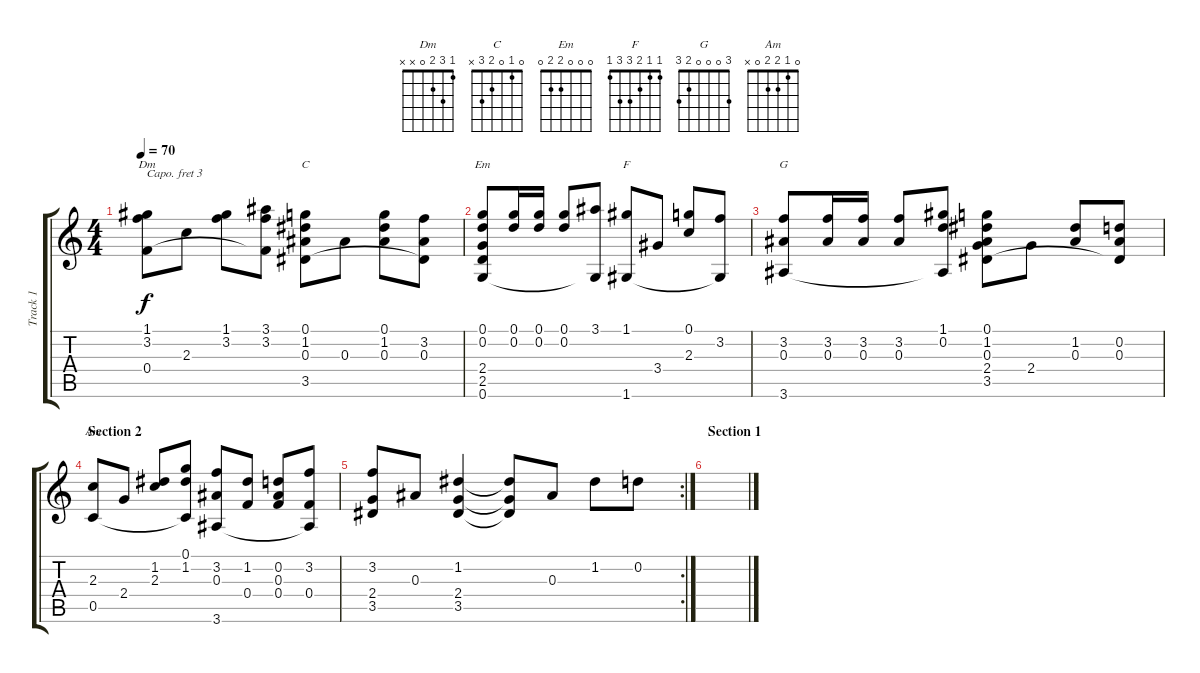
\track ("Track 1" "Track 1") {instrument acousticguitarnylon}
\staff {score tabs}
\capo 3
\tuning (E4 B3 G3 D3 A2 E2) {hide}
\chord ("Dm" 1 3 2 0 x x)
\chord ("C" 0 1 0 2 3 x)
\chord ("Em" 0 0 0 2 2 0)
\chord ("F" 1 1 2 3 3 1)
\chord ("G" 3 0 0 0 2 3)
\chord ("Am" 0 1 2 2 0 x)
\ts (4 4)
\tempo 70
\clef g2
\ks c
(1.1 3.2 0.4).8{ch "Dm" dy f} 2.3.8 (1.1 3.2).8 (3.1 3.2 0.4{t}).8 (0.1 1.2 0.3 3.5).8{ch "C"} 0.3.8 (0.1 1.2 0.3).8 (3.2 0.3 3.5{t}).8 |
(0.1 0.2 2.4 2.5 0.6).8{ch "Em"} (0.1 0.2).16 (0.1 0.2).16 (0.1 0.2).8 (3.1 0.6{t}).8 (1.1 1.6).8{ch "F"} 3.4.8 (0.1 2.3).8 (3.2 1.6{t}).8 |
(3.2 0.3 3.6).8{ch "G"} (3.2 0.3).16 (3.2 0.3).16 (3.2 0.3).8 (1.1 0.2 3.6{t}).8 (0.1 1.2 0.3 2.4 3.5).8 2.4.8 (1.2 0.3).8 (0.2 0.3 3.5{t}).8 |
\section ("" "Section 2")
(2.3 0.5).8{ch "Am"} 2.4.8 (1.2 2.3).8 (0.1 1.2 0.5{t}).8 (3.2 0.3 3.6).8 (1.2 0.4).8 (0.2 0.3 0.4).8 (3.2 0.4 3.6{t}).8 |
\rc 2
(3.2 2.4 3.5).8 0.3.8 (1.2 2.4 3.5).4 (1.2{t} 2.4{t} 3.5{t}).8 0.3.8 1.2.8 0.2.8 |
\section ("" "Section 1")
